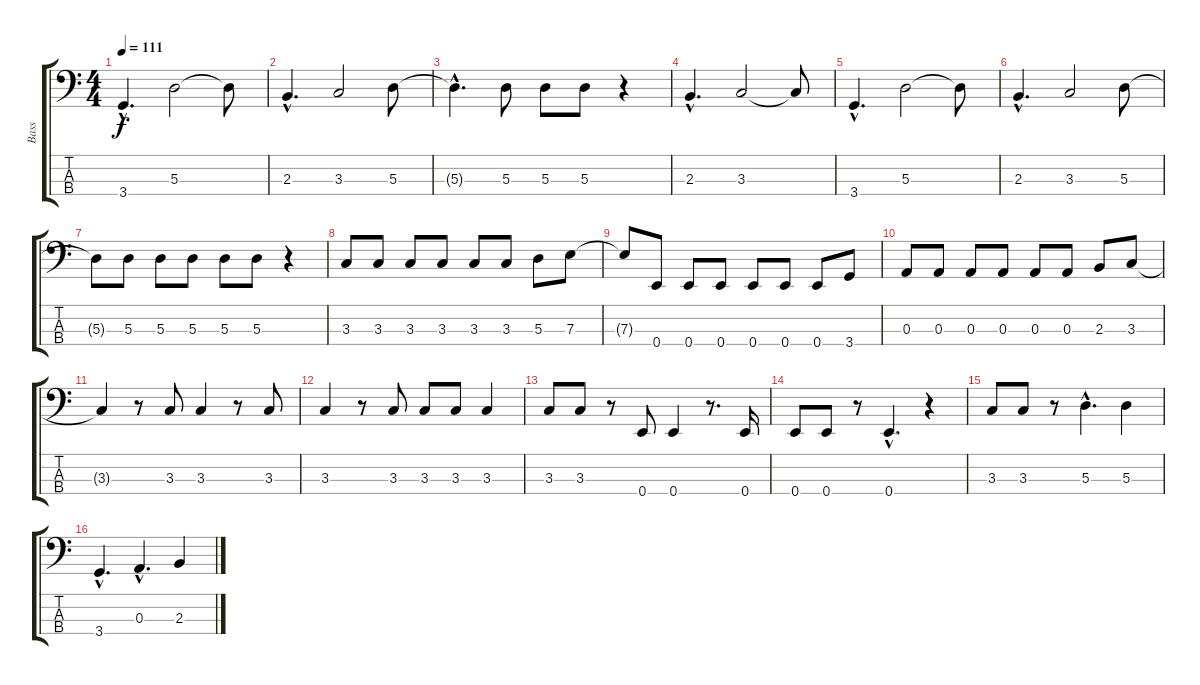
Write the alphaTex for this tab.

\track ("Bass" "Bass") {instrument electricbasspick}
\staff {score tabs}
\tuning (G2 D2 A1 E1) {hide}
\ts (4 4)
\tempo 111
\clef f4
\ks c
3.4{hac}.4{d dy f} 5.3.2 5.3{t}.8 |
2.3{hac}.4{d} 3.3.2 5.3.8 |
5.3{hac t}.4{d} 5.3.8 5.3.8 5.3.8 r.4 |
2.3{hac}.4{d} 3.3.2 3.3{t}.8 |
3.4{hac}.4{d} 5.3.2 5.3{t}.8 |
2.3{hac}.4{d} 3.3.2 5.3.8 |
5.3{t}.8 5.3.8 5.3.8 5.3.8 5.3.8 5.3.8 r.4 |
3.3.8 3.3.8 3.3.8 3.3.8 3.3.8 3.3.8 5.3.8 7.3.8 |
7.3{t}.8 0.4.8 0.4.8 0.4.8 0.4.8 0.4.8 0.4.8 3.4.8 |
0.3.8 0.3.8 0.3.8 0.3.8 0.3.8 0.3.8 2.3.8 3.3.8 |
3.3{t}.4 r.8 3.3.8 3.3.4 r.8 3.3.8 |
3.3.4 r.8 3.3.8 3.3.8 3.3.8 3.3.4 |
3.3.8 3.3.8 r.8 0.4.8 0.4.4 r.8{d} 0.4.16 |
0.4.8 0.4.8 r.8 0.4{hac}.4{d} r.4 |
3.3.8 3.3.8 r.8 5.3{hac}.4{d} 5.3.4 |
3.4{hac}.4{d} 0.3{hac}.4{d} 2.3.4
